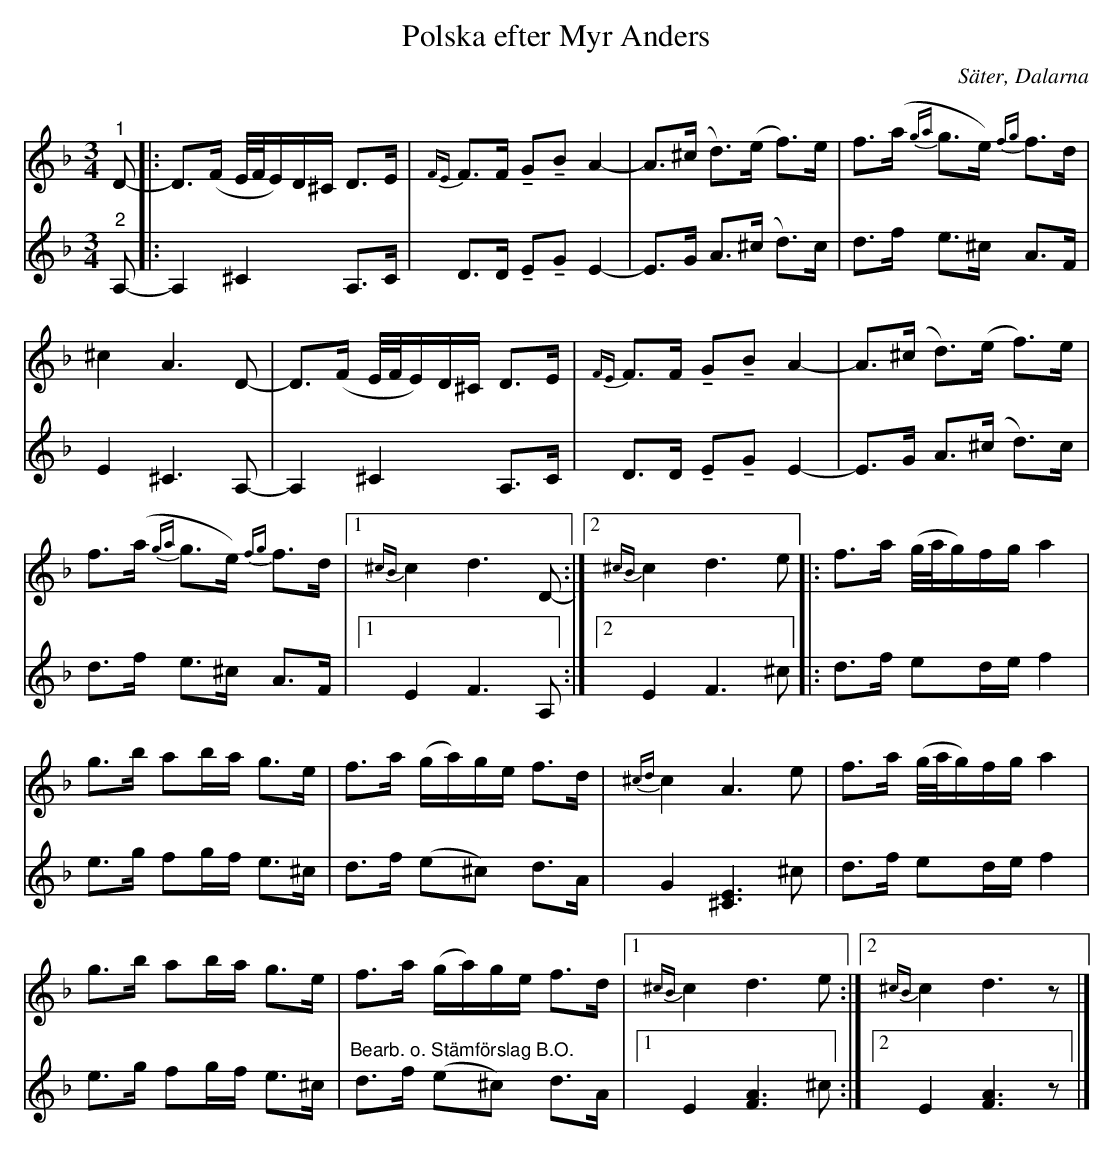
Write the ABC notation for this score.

X:1
T:Polska efter Myr Anders
O:Säter, Dalarna
L:1/8
M:3/4
U:t=tenuto
K:Dm
V:1
"^1" D- |: D>(F E/4F/4E/)D/^C/ D>E |{FE} F>F tGtB A2- | A>(^c d>)(e f>)e | f>(a{ga} g>e){fg} f>d |
^c2 A3 D- | D>(F E/4F/4E/)D/^C/ D>E |{FE} F>F tGtB A2- | A>(^c d>)(e f>)e |
f>(a{ga} g>e){fg} f>d |1{^cB} c2 d3 D- :|2{^cB} c2 d3 e |: f>a (g/4a/4g/)f/g/ a2 |
g>b ab/a/ g>e | f>a (g/a/)g/e/ f>d |{^cd} c2 A3 e | f>a (g/4a/4g/)f/g/ a2 |
g>b ab/a/ g>e | f>a (g/a/)g/e/ f>d |1{^cB} c2 d3 e :|2{^cB} c2 d3 z |]
V:2
"^2" A,- |: A,2 ^C2 A,>C | D>D tEtG E2- | E>G A>(^c d>)c | d>f e>^c A>F |
E2 ^C3 A,- | A,2 ^C2 A,>C | D>D tEtG E2- | E>G A>(^c d>)c |
d>f e>^c A>F |1 E2 F3 A, :|2 E2 F3 ^c |: d>f ed/e/ f2 |
e>g fg/f/ e>^c | d>f (e^c) d>A | G2 [^CE]3 ^c | d>f ed/e/ f2 |
e>g fg/f/ e>^c |"^Bearb. o. Stämförslag B.O." d>f (e^c) d>A |1 E2 [FA]3 ^c :|2 E2 [FA]3 z |]
